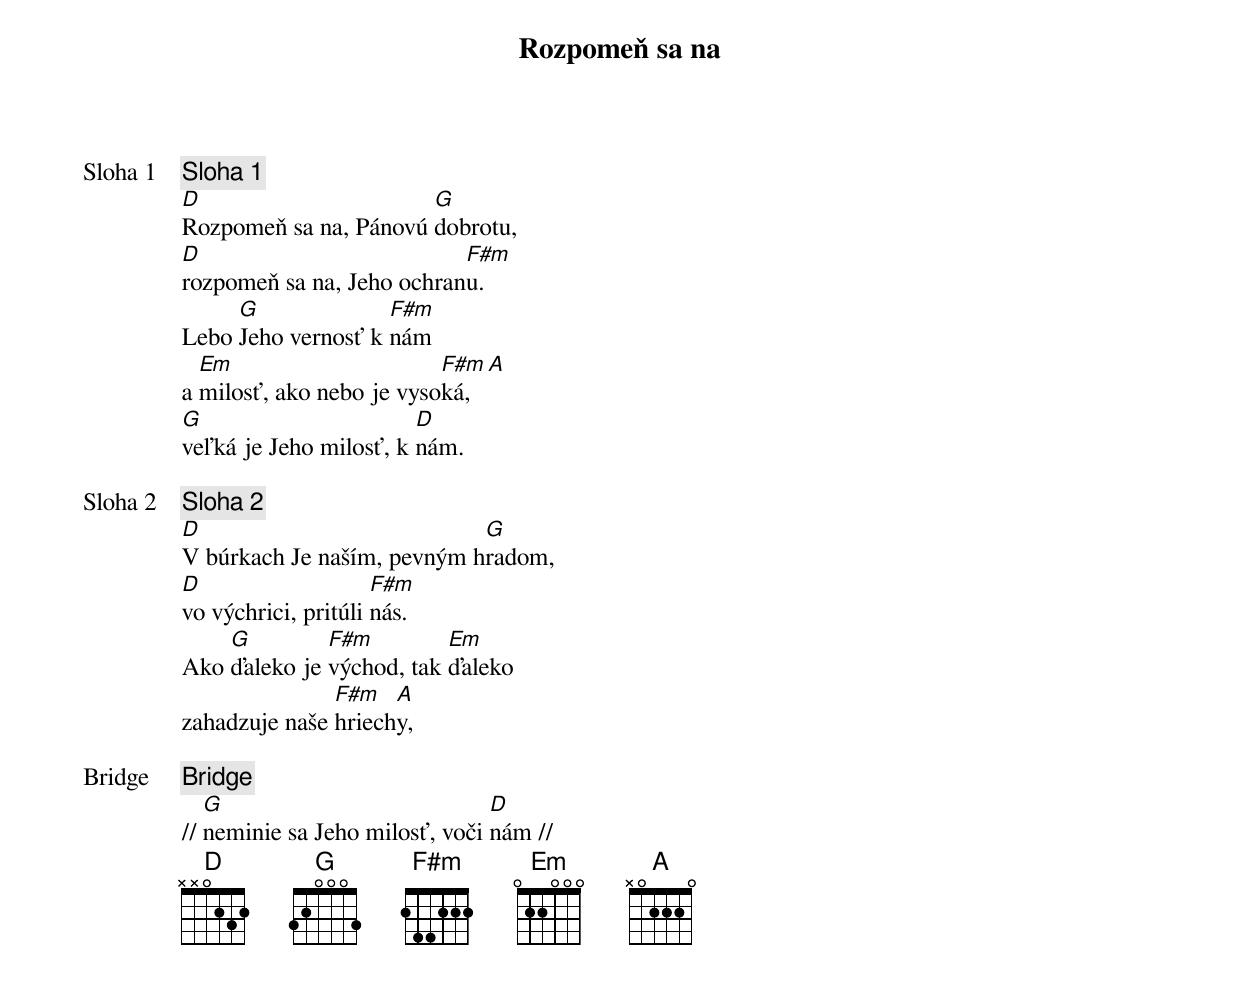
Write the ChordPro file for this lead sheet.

{title: Rozpomeň sa na}
{start_of_verse: Sloha 1}
{comment: Sloha 1}
[D]Rozpomeň sa na, Pánovú [G]dobrotu,
[D]rozpomeň sa na, Jeho ochran[F#m]u.
Lebo [G]Jeho vernosť k [F#m]nám
a [Em]milosť, ako nebo je vyso[F#m]ká,  [A]
[G]veľká je Jeho milosť, k [D]nám.
{end_of_verse}

{start_of_verse: Sloha 2}
{comment: Sloha 2}
[D]V búrkach Je naším, pevným h[G]radom,
[D]vo výchrici, pritúli [F#m]nás.
Ako [G]ďaleko je [F#m]východ, tak [Em]ďaleko
zahadzuje naše [F#m]hriech[A]y,
{end_of_verse}

{start_of_bridge: Bridge}
{comment: Bridge}
// [G]neminie sa Jeho milosť, voči [D]nám //
{end_of_bridge}
